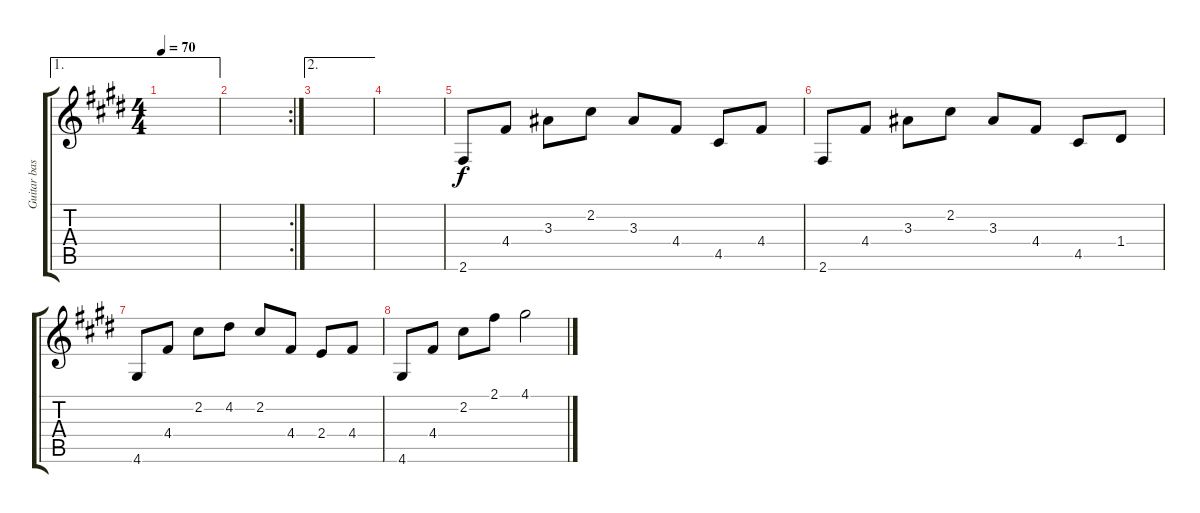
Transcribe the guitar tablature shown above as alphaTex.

\track ("Guitar bass" "Guitar bas") {instrument acousticguitarsteel}
\staff {score tabs}
\tuning (E4 B3 G3 D3 A2 E2) {hide}
\ae 1
\ts (4 4)
\tempo 70
\clef g2
\ks e
|
\rc 2
|
\ae 2
|
|
2.6.8{volume 14 instrument brasssection} 4.4.8 3.3.8 2.2.8 3.3.8 4.4.8 4.5.8 4.4.8 |
2.6.8 4.4.8 3.3.8 2.2.8 3.3.8 4.4.8 4.5.8 1.4.8 |
4.6.8 4.4.8 2.2.8 4.2.8 2.2.8 4.4.8 2.4.8 4.4.8 |
4.6.8 4.4.8 2.2.8 2.1.8 4.1.2
